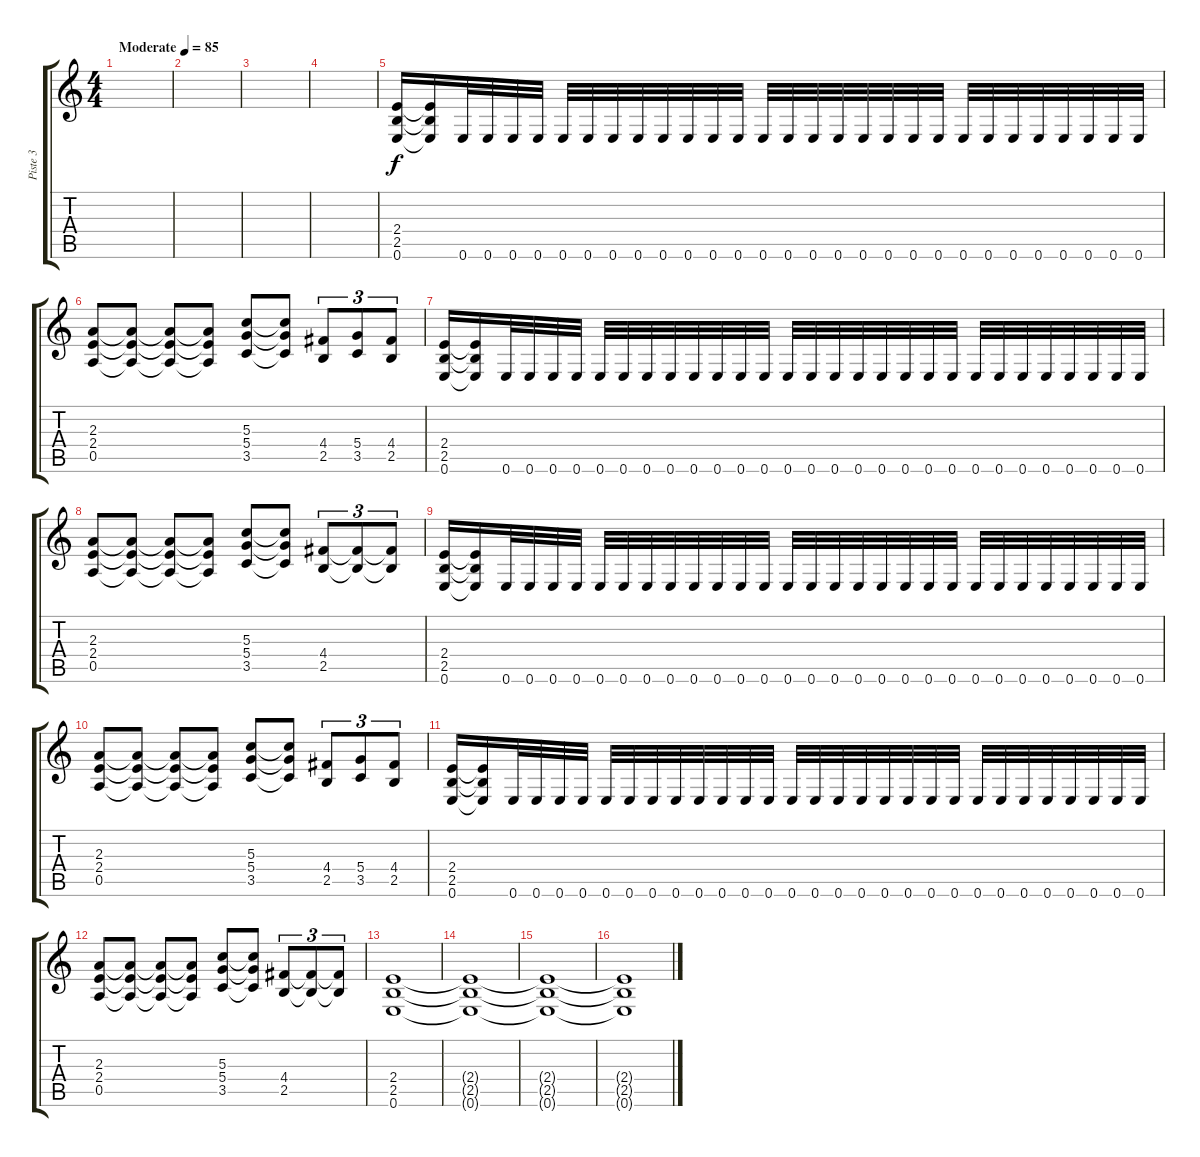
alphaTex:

\track ("Piste 3" "Piste 3") {instrument overdrivenguitar}
\staff {score tabs}
\tuning (E4 B3 G3 D3 A2 E2) {hide}
\ts (4 4)
\tempo (85 "Moderate")
\clef g2
\ks c
|
|
|
|
(2.4 2.5 0.6).16 (2.4{t} 2.5{t} 0.6{t}).16 0.6.32 0.6.32 0.6.32 0.6.32 0.6.32 0.6.32 0.6.32 0.6.32 0.6.32 0.6.32 0.6.32 0.6.32 0.6.32 0.6.32 0.6.32 0.6.32 0.6.32 0.6.32 0.6.32 0.6.32 0.6.32 0.6.32 0.6.32 0.6.32 0.6.32 0.6.32 0.6.32 0.6.32 |
(2.3 2.4 0.5).8 (2.3{t} 2.4{t} 0.5{t}).8 (2.3{t} 2.4{t} 0.5{t}).8 (2.3{t} 2.4{t} 0.5{t}).8 (5.3 5.4 3.5).8 (5.3{t} 5.4{t} 3.5{t}).8 (4.4 2.5).8{tu (3 2)} (5.4 3.5).8{tu (3 2)} (4.4 2.5).8{tu (3 2)} |
(2.4 2.5 0.6).16 (2.4{t} 2.5{t} 0.6{t}).16 0.6.32 0.6.32 0.6.32 0.6.32 0.6.32 0.6.32 0.6.32 0.6.32 0.6.32 0.6.32 0.6.32 0.6.32 0.6.32 0.6.32 0.6.32 0.6.32 0.6.32 0.6.32 0.6.32 0.6.32 0.6.32 0.6.32 0.6.32 0.6.32 0.6.32 0.6.32 0.6.32 0.6.32 |
(2.3 2.4 0.5).8 (2.3{t} 2.4{t} 0.5{t}).8 (2.3{t} 2.4{t} 0.5{t}).8 (2.3{t} 2.4{t} 0.5{t}).8 (5.3 5.4 3.5).8 (5.3{t} 5.4{t} 3.5{t}).8 (4.4 2.5).8{tu (3 2)} (4.4{t} 2.5{t}).8{tu (3 2)} (4.4{t} 2.5{t}).8{tu (3 2)} |
(2.4 2.5 0.6).16 (2.4{t} 2.5{t} 0.6{t}).16 0.6.32 0.6.32 0.6.32 0.6.32 0.6.32 0.6.32 0.6.32 0.6.32 0.6.32 0.6.32 0.6.32 0.6.32 0.6.32 0.6.32 0.6.32 0.6.32 0.6.32 0.6.32 0.6.32 0.6.32 0.6.32 0.6.32 0.6.32 0.6.32 0.6.32 0.6.32 0.6.32 0.6.32 |
(2.3 2.4 0.5).8 (2.3{t} 2.4{t} 0.5{t}).8 (2.3{t} 2.4{t} 0.5{t}).8 (2.3{t} 2.4{t} 0.5{t}).8 (5.3 5.4 3.5).8 (5.3{t} 5.4{t} 3.5{t}).8 (4.4 2.5).8{tu (3 2)} (5.4 3.5).8{tu (3 2)} (4.4 2.5).8{tu (3 2)} |
(2.4 2.5 0.6).16 (2.4{t} 2.5{t} 0.6{t}).16 0.6.32 0.6.32 0.6.32 0.6.32 0.6.32 0.6.32 0.6.32 0.6.32 0.6.32 0.6.32 0.6.32 0.6.32 0.6.32 0.6.32 0.6.32 0.6.32 0.6.32 0.6.32 0.6.32 0.6.32 0.6.32 0.6.32 0.6.32 0.6.32 0.6.32 0.6.32 0.6.32 0.6.32 |
(2.3 2.4 0.5).8 (2.3{t} 2.4{t} 0.5{t}).8 (2.3{t} 2.4{t} 0.5{t}).8 (2.3{t} 2.4{t} 0.5{t}).8 (5.3 5.4 3.5).8 (5.3{t} 5.4{t} 3.5{t}).8 (4.4 2.5).8{tu (3 2)} (4.4{t} 2.5{t}).8{tu (3 2)} (4.4{t} 2.5{t}).8{tu (3 2)} |
(2.4 2.5 0.6).1 |
(2.4{t} 2.5{t} 0.6{t}).1 |
(2.4{t} 2.5{t} 0.6{t}).1 |
(2.4{t} 2.5{t} 0.6{t}).1
